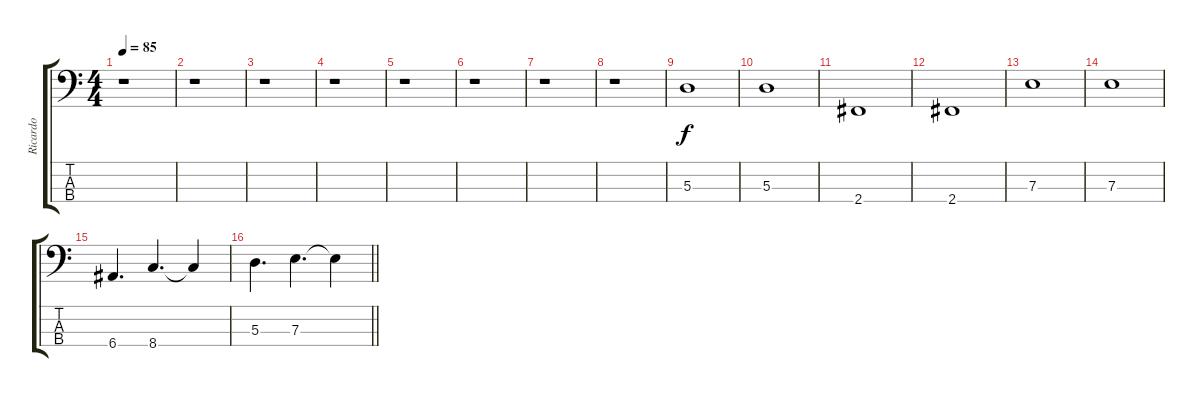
\track ("Ricardo" "Ricardo") {instrument electricbassfinger}
\staff {score tabs}
\tuning (G2 D2 A1 E1) {hide}
\ts (4 4)
\tempo 85
\clef f4
\ks c
r.1{dy f} |
r.1 |
r.1 |
r.1 |
r.1 |
r.1 |
r.1 |
r.1 |
5.3.1 |
5.3.1 |
2.4.1 |
2.4.1 |
7.3.1 |
7.3.1 |
6.4.4{d} 8.4.4{d} 8.4{t}.4 |
\barLineRight lightlight
5.3.4{d} 7.3.4{d} 7.3{t}.4
